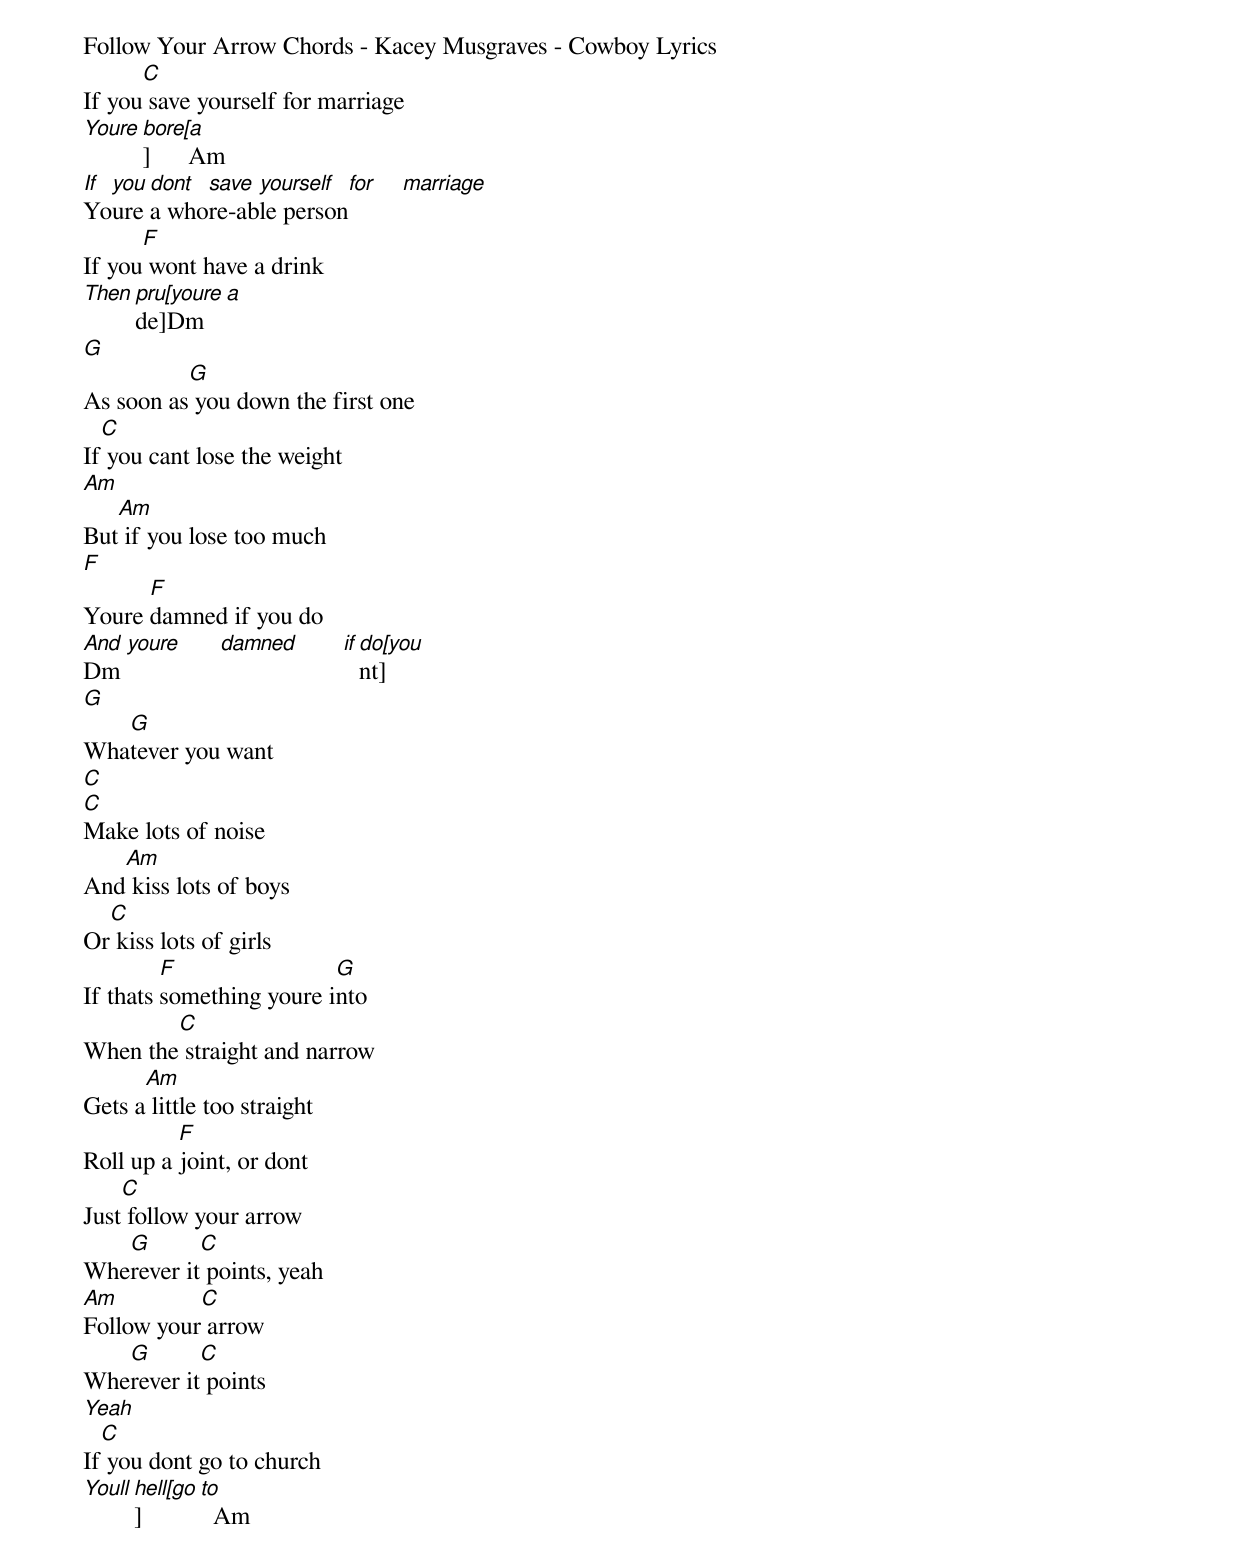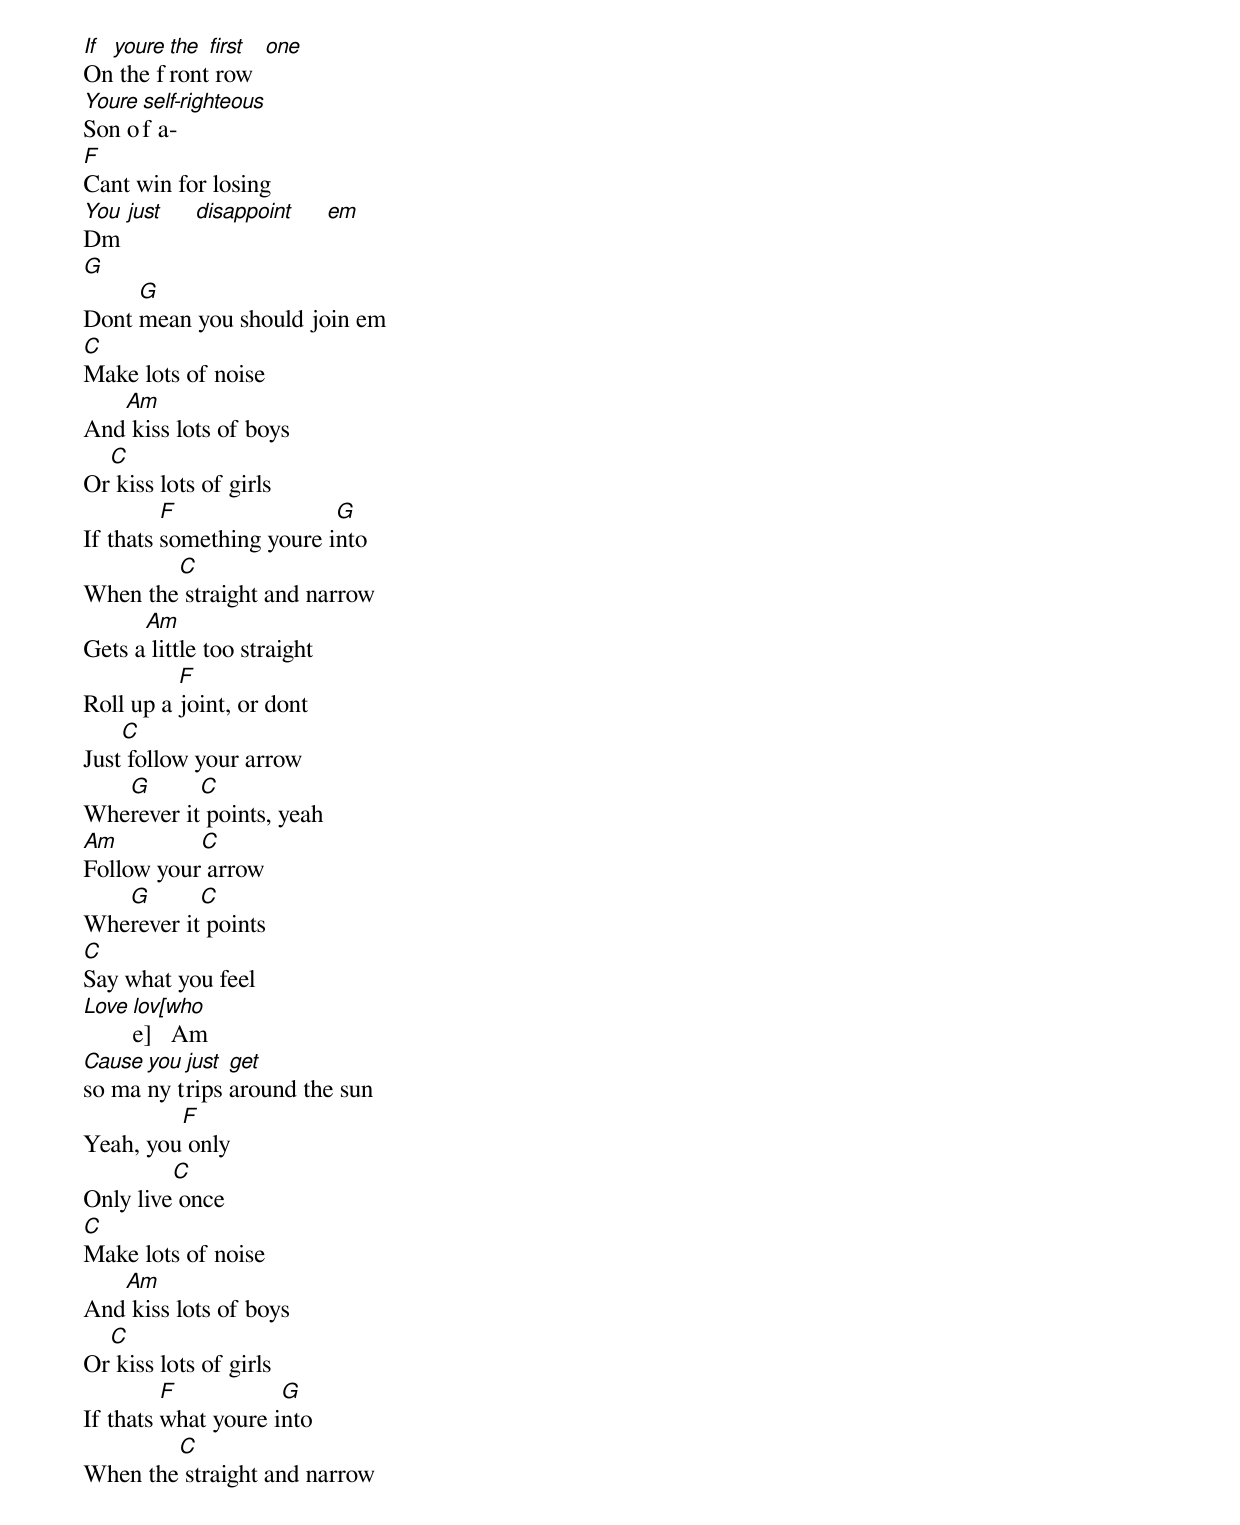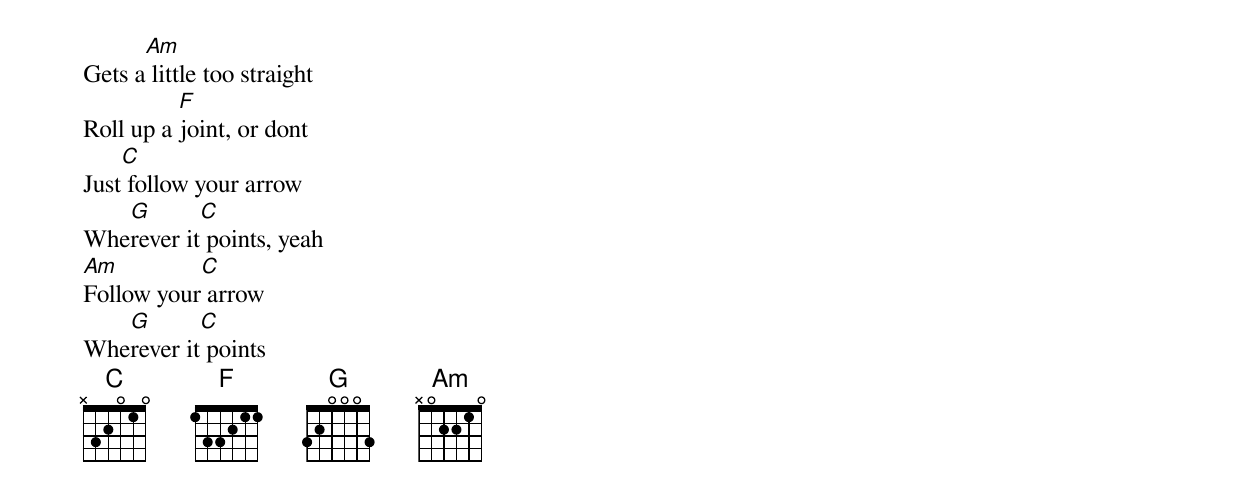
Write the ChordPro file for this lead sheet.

Follow Your Arrow Chords - Kacey Musgraves - Cowboy Lyrics
If you[C] save yourself for marriage
[Youre][bore[a]]      Am
[If]Yo[you]ure [dont]a who[save]re-ab[yourself]le person[for]    [marriage]
If you[F] wont have a drink
[Then][pru[youre]de]Dm [a]
[G]
As soon as[G] you down the first one
If[C] you cant lose the weight
[Am]
But[Am] if you lose too much
[F]
Youre [F]damned if you do
[And]Dm [youre]      [damned]       [if][do[you]nt]
[G]
Wha[G]tever you want
[C]
[C]Make lots of noise
And[Am] kiss lots of boys
Or[C] kiss lots of girls
If thats [F]something youre i[G]nto
When the[C] straight and narrow
Gets a[Am] little too straight
Roll up a [F]joint, or dont
Just[C] follow your arrow
Whe[G]rever it[C] points, yeah
[Am]Follow your[C] arrow
Whe[G]rever it[C] points
[Yeah]
If[C] you dont go to church
[Youll][hell[go]]  [to]  Am
[If]On[youre] the f[the]ront[first] row  [one]
[Youre]Son o[self-righteous]f a-
[F]Cant win for losing
[You]Dm [just]     [disappoint]     [em]
[G]
Dont [G]mean you should join em
[C]Make lots of noise
And[Am] kiss lots of boys
Or[C] kiss lots of girls
If thats [F]something youre i[G]nto
When the[C] straight and narrow
Gets a[Am] little too straight
Roll up a [F]joint, or dont
Just[C] follow your arrow
Whe[G]rever it[C] points, yeah
[Am]Follow your[C] arrow
Whe[G]rever it[C] points
[C]Say what you feel
[Love][lov[who]e]   Am
[Cause]so ma[you]ny t[just]rips [get]around the sun
Yeah, you[F] only
Only live[C] once
[C]Make lots of noise
And[Am] kiss lots of boys
Or[C] kiss lots of girls
If thats [F]what youre i[G]nto
When the[C] straight and narrow
Gets a[Am] little too straight
Roll up a [F]joint, or dont
Just[C] follow your arrow
Whe[G]rever it[C] points, yeah
[Am]Follow your[C] arrow
Whe[G]rever it[C] points
